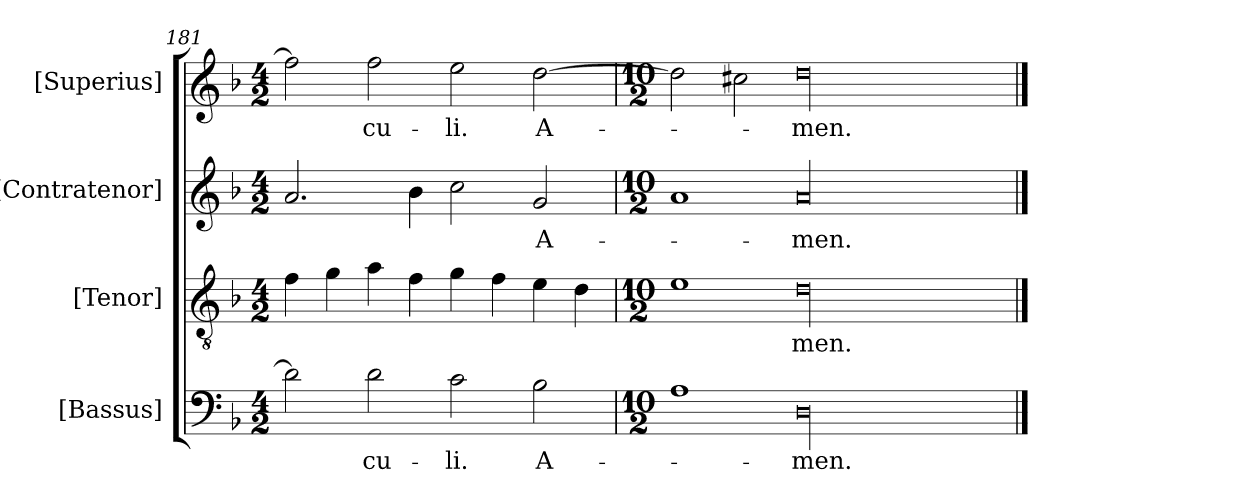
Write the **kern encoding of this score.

**kern	**text	**kern	**text	**kern	**text	**kern	**text
*part4	*part4	*part3	*part3	*part2	*part2	*part1	*part1
*staff4	*staff4	*staff3	*staff3	*staff2	*staff2	*staff1	*staff1
*I"[Bassus]	*	*I"[Tenor]	*	*I"[Contratenor]	*	*I"[Superius]	*
*clefF4	*	*clefGv2	*	*clefG2	*	*clefG2	*
*k[b-]	*	*k[b-]	*	*k[b-]	*	*k[b-]	*
*M4/2	*	*M4/2	*	*M4/2	*	*M4/2	*
=181	=181	=181	=181	=181	=181	=181	=181
2d\]	.	4f\	.	2.a/	.	2ff\]	.
.	.	4g\	.	.	.	.	.
2d\	-cu-	4a\	.	.	.	2ff\	-cu-
.	.	4f\	.	4b-\	.	.	.
2c\	-li.	4g\	.	2cc\	.	2ee\	-li.
.	.	4f\	.	.	.	.	.
2B-\	A-	4e\	.	2g/	A-	[2dd\	A-
.	.	4d\	.	.	.	.	.
=182	=182	=182	=182	=182	=182	=182	=182
*M10/2	*	*M10/2	*	*M10/2	*	*M10/2	*
1A\	.	1e\	.	1a/	.	2dd\]	.
.	.	.	.	.	.	2cc#X\	.
00D\	-men.	00d\	-men.	00a/	-men.	00dd\	-men.
==	==	==	==	==	==	==	==
*-	*-	*-	*-	*-	*-	*-	*-
